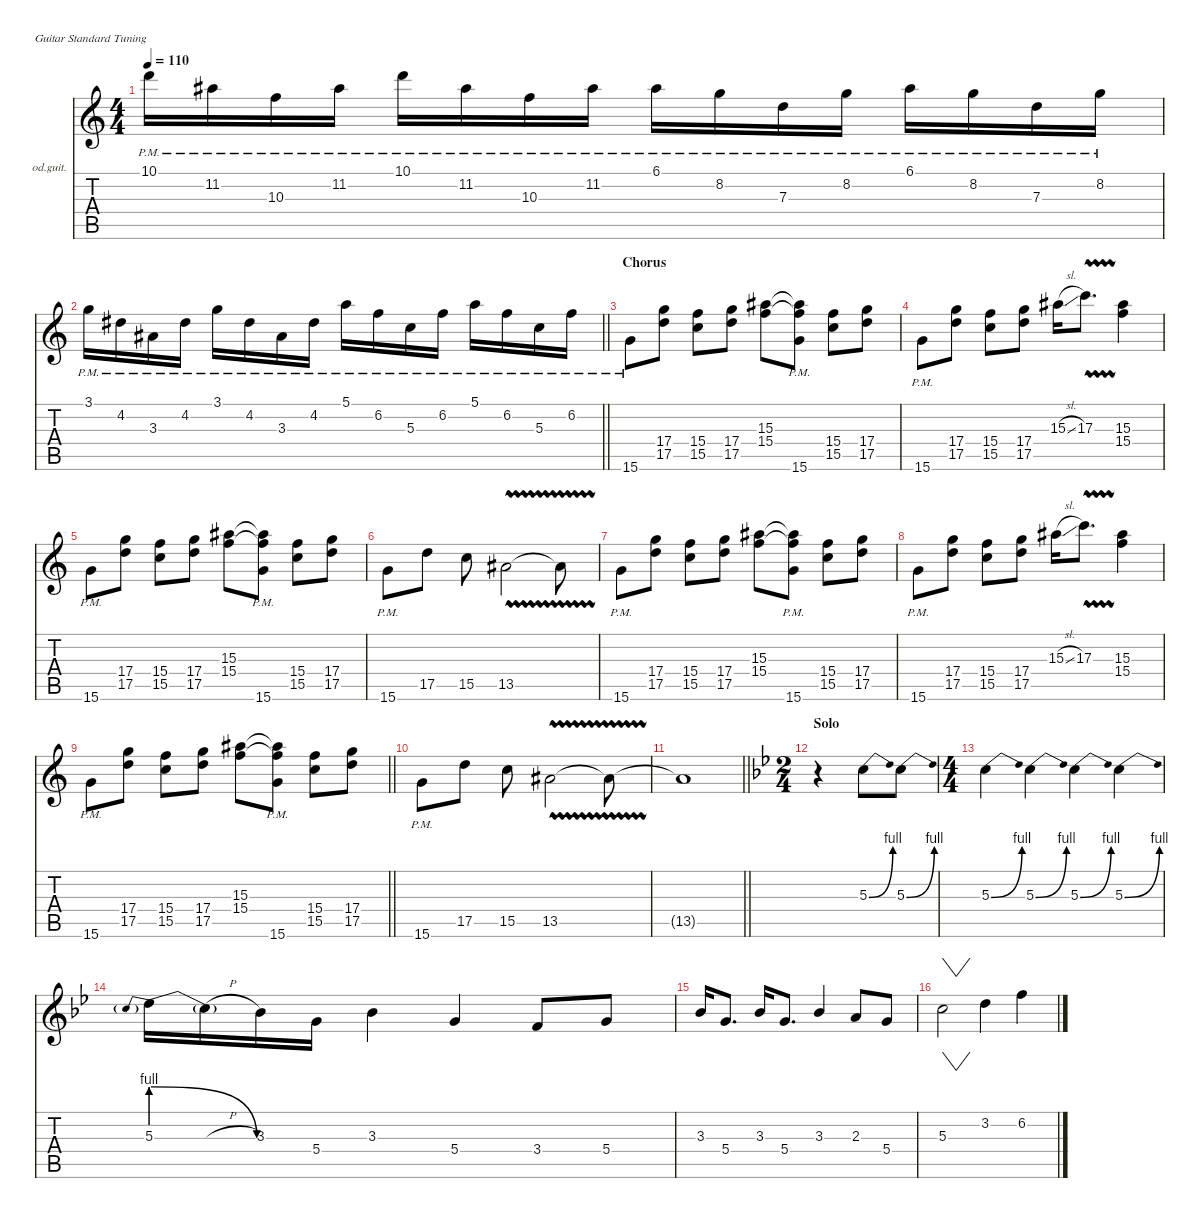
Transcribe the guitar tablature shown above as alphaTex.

\defaultSystemsLayout 4
\hideDynamics
\bracketExtendMode nobrackets
\firstSystemTrackNameOrientation horizontal
\otherSystemsTrackNameOrientation horizontal
\track ("Gitar 1" "od.guit.") {instrument overdrivenguitar}
\staff {score tabs}
\tuning (E4 B3 G3 D3 A2 E2)
\ts (4 4)
\tempo 110
\clef g2
\ks c
10.1{pm}.16{dy f beam Down} 11.2{pm acc #}.16{beam Down} 10.3{pm}.16{beam Down} 11.2{pm acc #}.16{beam Down} 10.1{pm}.16{beam Down} 11.2{pm acc #}.16{beam Down} 10.3{pm}.16{beam Down} 11.2{pm acc #}.16{beam Down} 6.1{pm acc #}.16{beam Down} 8.2{pm}.16{beam Down} 7.3{pm}.16{beam Down} 8.2{pm}.16{beam Down} 6.1{pm acc #}.16{beam Down} 8.2{pm}.16{beam Down} 7.3{pm}.16{beam Down} 8.2{pm}.16{beam Down} |
\barLineRight lightlight
3.1{pm}.16{beam Down} 4.2{pm acc #}.16{beam Down} 3.3{pm acc #}.16{beam Down} 4.2{pm acc #}.16{beam Down} 3.1{pm}.16{beam Down} 4.2{pm acc #}.16{beam Down} 3.3{pm acc #}.16{beam Down} 4.2{pm acc #}.16{beam Down} 5.1{pm}.16{beam Down} 6.2{pm}.16{beam Down} 5.3{pm}.16{beam Down} 6.2{pm}.16{beam Down} 5.1{pm}.16{beam Down} 6.2{pm}.16{beam Down} 5.3{pm}.16{beam Down} 6.2{pm}.16{beam Down} |
\section ("" "Chorus")
15.6{pm}.8{beam Down} (17.4 17.5).8{beam Down} (15.4 15.5).8{beam Down} (17.4 17.5).8{beam Down} (15.3{acc #} 15.4).8{beam Down} (15.6{pm} 15.3{t acc #} 15.4{t}).8{beam Down} (15.4 15.5).8{beam Down} (17.4 17.5).8{beam Down} |
15.6{pm}.8{beam Down} (17.4 17.5).8{beam Down} (15.4 15.5).8{beam Down} (17.4 17.5).8{beam Down} 15.3{sl acc #}.16{beam Down} 17.3{vw}.8{d beam Down} (15.3{acc #} 15.4).4{beam Down} |
15.6{pm}.8{beam Down} (17.4 17.5).8{beam Down} (15.4 15.5).8{beam Down} (17.4 17.5).8{beam Down} (15.3{acc #} 15.4).8{beam Down} (15.6{pm} 15.3{t acc #} 15.4{t}).8{beam Down} (15.4 15.5).8{beam Down} (17.4 17.5).8{beam Down} |
15.6{pm}.8{beam Down} 17.5.8{beam Down} 15.5.8{beam Down} 13.5{vw acc #}.2{beam Down} 13.5{t acc #}.8{beam Down} |
15.6{pm}.8{beam Down} (17.4 17.5).8{beam Down} (15.4 15.5).8{beam Down} (17.4 17.5).8{beam Down} (15.3{acc #} 15.4).8{beam Down} (15.6{pm} 15.3{t acc #} 15.4{t}).8{beam Down} (15.4 15.5).8{beam Down} (17.4 17.5).8{beam Down} |
15.6{pm}.8{beam Down} (17.4 17.5).8{beam Down} (15.4 15.5).8{beam Down} (17.4 17.5).8{beam Down} 15.3{sl acc #}.16{beam Down} 17.3{vw}.8{d beam Down} (15.3{acc #} 15.4).4{beam Down} |
\barLineRight lightlight
15.6{pm}.8{beam Down} (17.4 17.5).8{beam Down} (15.4 15.5).8{beam Down} (17.4 17.5).8{beam Down} (15.3{acc #} 15.4).8{beam Down} (15.6{pm} 15.3{t acc #} 15.4{t}).8{beam Down} (15.4 15.5).8{beam Down} (17.4 17.5).8{beam Down} |
15.6{pm}.8{beam Down} 17.5.8{beam Down} 15.5.8{beam Down} 13.5{vw acc #}.2{beam Down} 13.5{t acc #}.8{beam Down} |
\barLineRight lightlight
13.5{t acc #}.1{beam Down} |
\ts (2 4)
\beaming (8 2 2 2 2)
\section ("" "Solo")
\ks bb
r.4{beam Down} 5.3{be (bend 0 0 9.999999599999999 4) acc forcenatural}.8{beam Down} 5.3{be (bend 0 0 9.999999599999999 4) acc forcenatural}.8{beam Down} |
\ts (4 4)
\beaming (8 2 2 2 2)
5.3{be (bend 0 0 9.999999599999999 4) acc forcenatural}.4{beam Down} 5.3{be (bend 0 0 9.999999599999999 4) acc forcenatural}.4{beam Down} 5.3{be (bend 0 0 9.999999599999999 4) acc forcenatural}.4{beam Down} 5.3{be (bend 0 0 9.999999599999999 4) acc forcenatural}.4{beam Down} |
5.3{be (prebendrelease 0 4 60 0)}.16{beam Down} 5.3{h t acc forcenatural}.16{beam Down} 3.3{acc b}.16{beam Down} 5.4{acc forcenatural}.16{beam Down} 3.3{acc b}.4{beam Down} 5.4{acc forcenatural}.4{beam Up} 3.4{acc forcenatural}.8{beam Up} 5.4{acc forcenatural}.8{beam Up} |
3.3{acc b}.16{beam Up} 5.4{acc forcenatural}.8{d beam Up} 3.3{acc b}.16{beam Up} 5.4{acc forcenatural}.8{d beam Up} 3.3{acc b}.4{beam Up} 2.3{acc forcenatural}.8{beam Up} 5.4{acc forcenatural}.8{beam Up} |
5.3{acc forcenatural}.2{vw beam Down} 3.2{acc forcenatural}.4{beam Down} 6.2{acc forcenatural}.4{beam Down}
